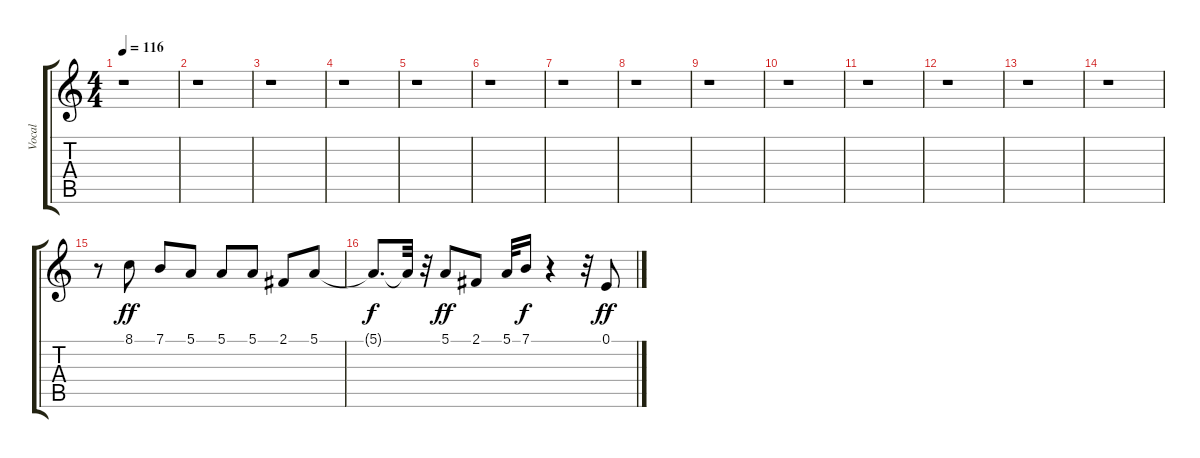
\track ("Vocal" "Vocal") {instrument piccolo}
\staff {score tabs}
\tuning (E4 B3 G3 D3 A2 E2) {hide}
\ts (4 4)
\tempo 116
\clef g2
\ks c
r.1{dy f} |
r.1 |
r.1 |
r.1 |
r.1 |
r.1 |
r.1 |
r.1 |
r.1 |
r.1 |
r.1 |
r.1 |
r.1 |
r.1 |
r.8 8.1.8{dy ff} 7.1.8 5.1.8 5.1.8 5.1.8 2.1.8 5.1.8 |
5.1{t}.8{d dy f} 5.1{t}.32 r.32 5.1.8{dy ff} 2.1.8 5.1.32 7.1.16{dy f} r.4 r.32 0.1.8{dy ff}
